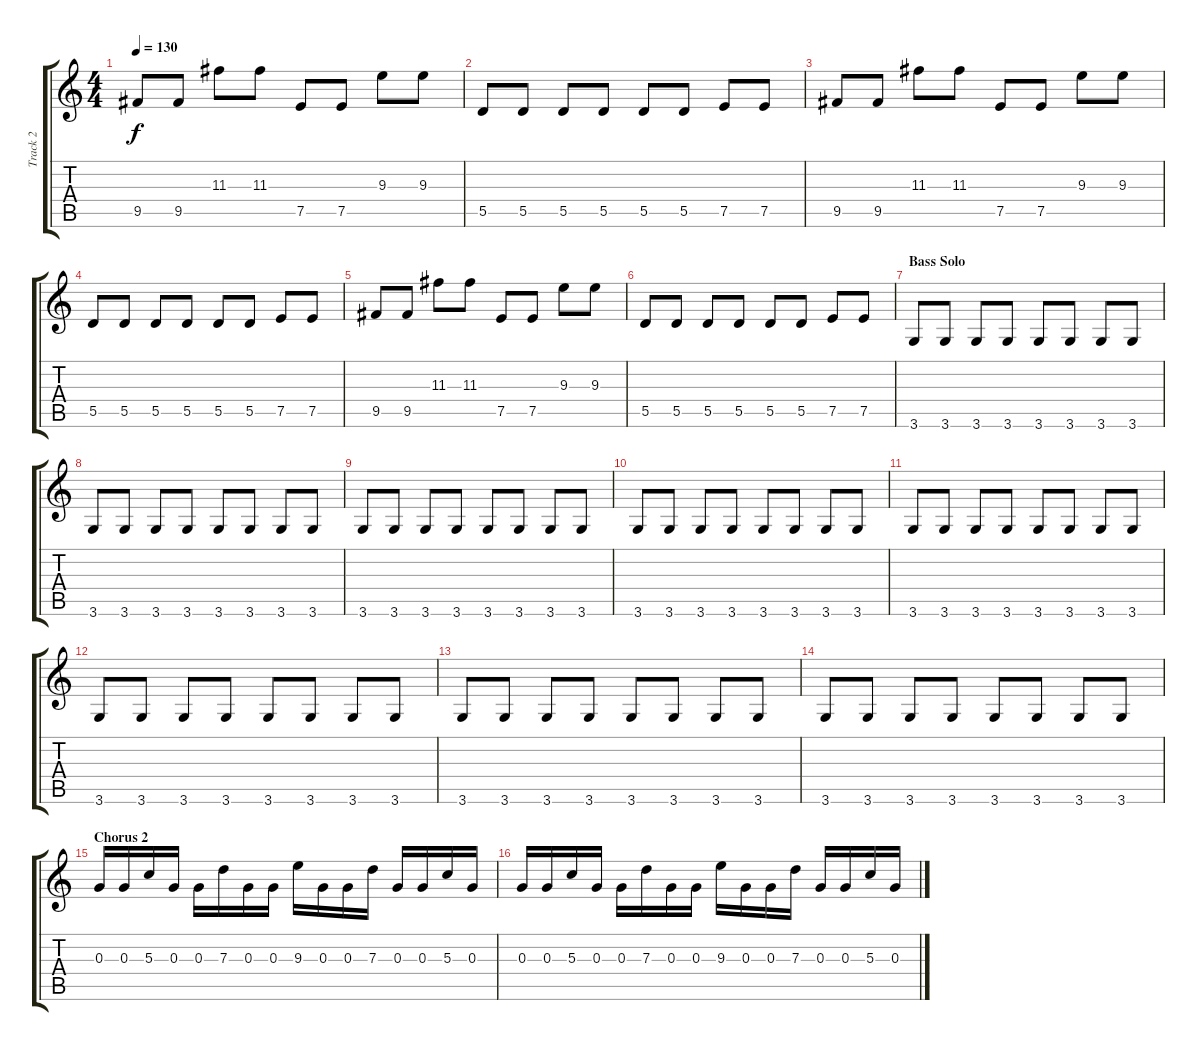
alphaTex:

\track ("Track 2" "Track 2") {instrument overdrivenguitar}
\staff {score tabs}
\tuning (E4 B3 G3 D3 A2 E2) {hide}
\ts (4 4)
\tempo 130
\clef g2
\ks c
9.5.8{dy f} 9.5.8 11.3.8 11.3.8 7.5.8 7.5.8 9.3.8 9.3.8 |
5.5.8 5.5.8 5.5.8 5.5.8 5.5.8 5.5.8 7.5.8 7.5.8 |
9.5.8 9.5.8 11.3.8 11.3.8 7.5.8 7.5.8 9.3.8 9.3.8 |
5.5.8 5.5.8 5.5.8 5.5.8 5.5.8 5.5.8 7.5.8 7.5.8 |
9.5.8 9.5.8 11.3.8 11.3.8 7.5.8 7.5.8 9.3.8 9.3.8 |
5.5.8 5.5.8 5.5.8 5.5.8 5.5.8 5.5.8 7.5.8 7.5.8 |
\section ("" "Bass Solo")
3.6.8{volume 10} 3.6.8 3.6.8 3.6.8 3.6.8 3.6.8 3.6.8 3.6.8 |
3.6.8{volume 10} 3.6.8 3.6.8 3.6.8 3.6.8 3.6.8 3.6.8 3.6.8 |
3.6.8{volume 10} 3.6.8 3.6.8 3.6.8 3.6.8 3.6.8 3.6.8 3.6.8 |
3.6.8{volume 10} 3.6.8 3.6.8 3.6.8 3.6.8 3.6.8 3.6.8 3.6.8 |
3.6.8{volume 10} 3.6.8 3.6.8 3.6.8 3.6.8 3.6.8 3.6.8 3.6.8 |
3.6.8{volume 10} 3.6.8 3.6.8 3.6.8 3.6.8 3.6.8 3.6.8 3.6.8 |
3.6.8{volume 10} 3.6.8 3.6.8 3.6.8 3.6.8 3.6.8 3.6.8 3.6.8 |
3.6.8{volume 10} 3.6.8 3.6.8 3.6.8 3.6.8 3.6.8 3.6.8 3.6.8 |
\section ("" "Chorus 2")
0.3.16 0.3.16 5.3.16 0.3.16 0.3.16 7.3.16 0.3.16 0.3.16 9.3.16 0.3.16 0.3.16 7.3.16 0.3.16 0.3.16 5.3.16 0.3.16 |
0.3.16 0.3.16 5.3.16 0.3.16 0.3.16 7.3.16 0.3.16 0.3.16 9.3.16 0.3.16 0.3.16 7.3.16 0.3.16 0.3.16 5.3.16 0.3.16
